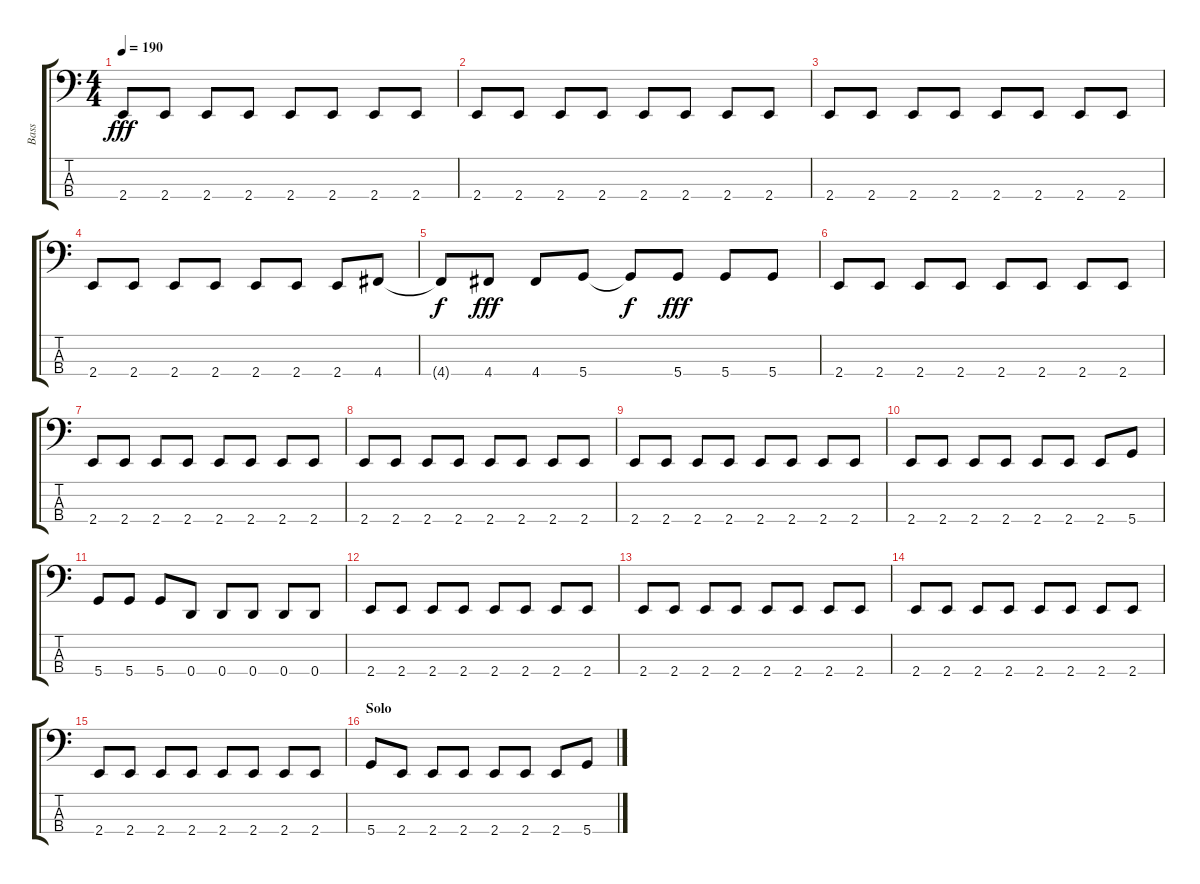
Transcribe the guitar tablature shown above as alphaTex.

\track ("Bass" "Bass") {instrument electricbassfinger}
\staff {score tabs}
\tuning (G2 D2 A1 D1) {hide}
\ts (4 4)
\tempo 190
\clef f4
\ks c
2.4.8{dy fff} 2.4.8 2.4.8 2.4.8 2.4.8 2.4.8 2.4.8 2.4.8 |
2.4.8 2.4.8 2.4.8 2.4.8 2.4.8 2.4.8 2.4.8 2.4.8 |
2.4.8 2.4.8 2.4.8 2.4.8 2.4.8 2.4.8 2.4.8 2.4.8 |
2.4.8 2.4.8 2.4.8 2.4.8 2.4.8 2.4.8 2.4.8 4.4.8 |
4.4{t}.8{dy f} 4.4.8{dy fff} 4.4.8 5.4.8 5.4{t}.8{dy f} 5.4.8{dy fff} 5.4.8 5.4.8 |
2.4.8 2.4.8 2.4.8 2.4.8 2.4.8 2.4.8 2.4.8 2.4.8 |
2.4.8 2.4.8 2.4.8 2.4.8 2.4.8 2.4.8 2.4.8 2.4.8 |
2.4.8 2.4.8 2.4.8 2.4.8 2.4.8 2.4.8 2.4.8 2.4.8 |
2.4.8 2.4.8 2.4.8 2.4.8 2.4.8 2.4.8 2.4.8 2.4.8 |
2.4.8 2.4.8 2.4.8 2.4.8 2.4.8 2.4.8 2.4.8 5.4.8 |
5.4.8 5.4.8 5.4.8 0.4.8 0.4.8 0.4.8 0.4.8 0.4.8 |
2.4.8 2.4.8 2.4.8 2.4.8 2.4.8 2.4.8 2.4.8 2.4.8 |
2.4.8 2.4.8 2.4.8 2.4.8 2.4.8 2.4.8 2.4.8 2.4.8 |
2.4.8 2.4.8 2.4.8 2.4.8 2.4.8 2.4.8 2.4.8 2.4.8 |
2.4.8 2.4.8 2.4.8 2.4.8 2.4.8 2.4.8 2.4.8 2.4.8 |
\section ("" "Solo")
5.4.8 2.4.8 2.4.8 2.4.8 2.4.8 2.4.8 2.4.8 5.4.8
